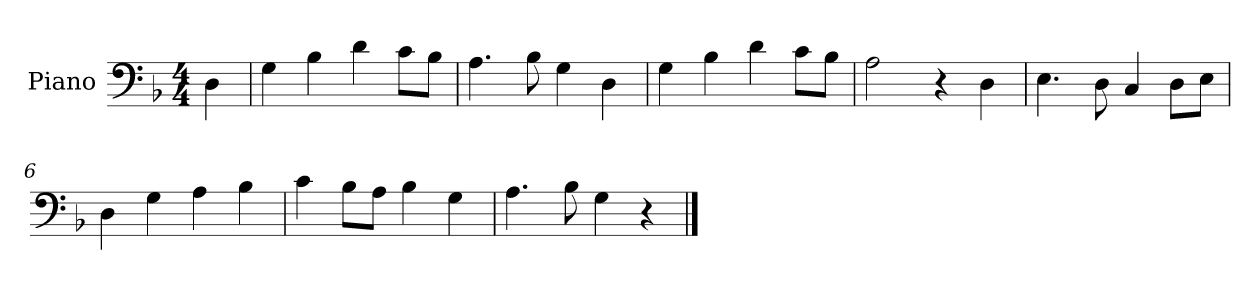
**kern
*part1
*staff1
*I"Piano
*I'Pno.
*clefF4
*k[b-]
*M4/4
*MM120
=
4D\
=1
4G\
4B-\
4d\
8c\L
8B-\J
=2
4.A\
8B-\
4G\
4D\
=3
4G\
4B-\
4d\
8c\L
8B-\J
=4
2A\
4r
4D\
=5
4.E\
8D\
4C/
8D\L
8E\J
=6
4D\
4G\
4A\
4B-\
=7
4c\
8B-\L
8A\J
4B-\
4G\
=8
4.A\
8B-\
4G\
4r
==
*-
